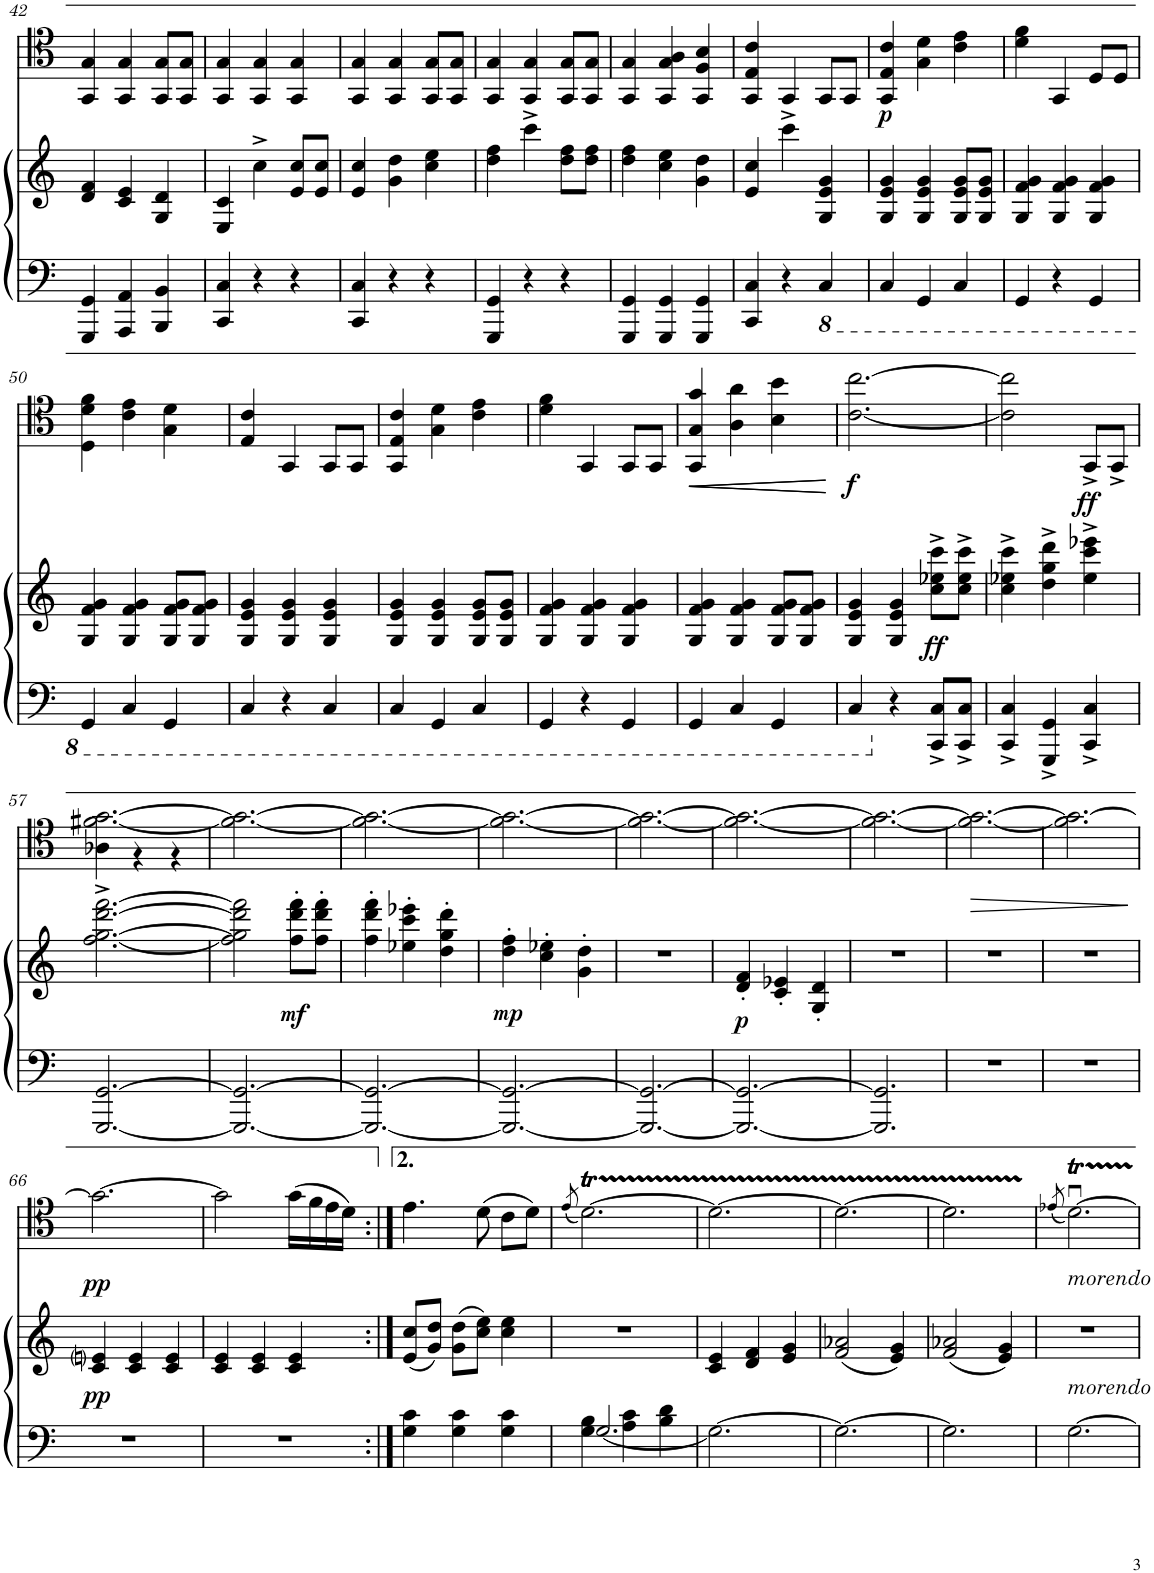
**kern	**kern	**dynam	**kern	**dynam
*part2	*part2	*part2	*part1	*part1
*staff3	*staff2	*staff2/3	*staff1	*staff1
*I"Piano	*	*	*I"Cello	*
*I'Pno	*	*	*	*
!!LO:PB:g=z
*clefF4	*clefG2	*	*clefC4	*
*k[]	*k[]	*	*k[]	*
*M3/4	*M3/4	*	*M3/4	*
=42	=42	=42	=42	=42
4GGG/ 4GG/	4d/ 4f/	.	4GG/ 4G/	.
4AAA/ 4AA/	4c/ 4e/	.	4GG/ 4G/	.
4BBB/ 4BB/	4G/ 4d/	.	8GG/ 8G/L	.
.	.	.	8GG/ 8G/J	.
=43	=43	=43	=43	=43
4CC/ 4C/	4E/ 4c/	.	4GG/ 4G/	.
4r	4cc^\	.	4GG/ 4G/	.
4r	8e/ 8cc/L	.	4GG/ 4G/	.
.	8e/ 8cc/J	.	.	.
=44	=44	=44	=44	=44
4CC/ 4C/	4e/ 4cc/	.	4GG/ 4G/	.
4r	4g\ 4dd\	.	4GG/ 4G/	.
4r	4cc\ 4ee\	.	8GG/ 8G/L	.
.	.	.	8GG/ 8G/J	.
=45	=45	=45	=45	=45
4GGG/ 4GG/	4dd\ 4ff\	.	4GG/ 4G/	.
4r	4ccc^\	.	4GG/ 4G/	.
4r	8dd\ 8ff\L	.	8GG/ 8G/L	.
.	8dd\ 8ff\J	.	8GG/ 8G/J	.
=46	=46	=46	=46	=46
4GGG/ 4GG/	4dd\ 4ff\	.	4GG/ 4G/	.
4GGG/ 4GG/	4cc\ 4ee\	.	4GG/ 4G/ 4A/	.
4GGG/ 4GG/	4g\ 4dd\	.	4GG/ 4F/ 4B/	.
=47	=47	=47	=47	=47
4CC/ 4C/	4e/ 4cc/	.	4GG/ 4E/ 4c/	.
4r	4ccc^\	.	4GG/	.
*8ba	*	*	*	*
4CC/	4G/ 4e/ 4g/	.	8GG/L	.
.	.	.	8GG/J	.
=48	=48	=48	=48	=48
!	!	!	!	!LO:DY:b
4CC/	4G/ 4e/ 4g/	.	4GG/ 4E/ 4c/	p
4GGG/	4G/ 4e/ 4g/	.	4G\ 4d\	.
4CC/	8G/ 8e/ 8g/L	.	4c\ 4e\	.
.	8G/ 8e/ 8g/J	.	.	.
=49	=49	=49	=49	=49
4GGG/	4G/ 4f/ 4g/	.	4d\ 4f\	.
4r	4G/ 4f/ 4g/	.	4GG/	.
4GGG/	4G/ 4f/ 4g/	.	8D/L	.
.	.	.	8D/J	.
!!LO:LB:g=z
=50	=50	=50	=50	=50
4GGG/	4G/ 4f/ 4g/	.	4D\ 4d\ 4f\	.
4CC/	4G/ 4f/ 4g/	.	4c\ 4e\	.
4GGG/	8G/ 8f/ 8g/L	.	4G\ 4d\	.
.	8G/ 8f/ 8g/J	.	.	.
=51	=51	=51	=51	=51
4CC/	4G/ 4e/ 4g/	.	4E/ 4c/	.
4r	4G/ 4e/ 4g/	.	4GG/	.
4CC/	4G/ 4e/ 4g/	.	8GG/L	.
.	.	.	8GG/J	.
=52	=52	=52	=52	=52
4CC/	4G/ 4e/ 4g/	.	4GG/ 4E/ 4c/	.
4GGG/	4G/ 4e/ 4g/	.	4G\ 4d\	.
4CC/	8G/ 8e/ 8g/L	.	4c\ 4e\	.
.	8G/ 8e/ 8g/J	.	.	.
=53	=53	=53	=53	=53
4GGG/	4G/ 4f/ 4g/	.	4d\ 4f\	.
4r	4G/ 4f/ 4g/	.	4GG/	.
4GGG/	4G/ 4f/ 4g/	.	8GG/L	.
.	.	.	8GG/J	.
=54	=54	=54	=54	=54
!	!	!	!	!LO:HP:b
4GGG/	4G/ 4f/ 4g/	.	4GG/ 4G/ 4g/	<
!	!	!	!	!LO:HP:b
4CC/	4G/ 4f/ 4g/	.	4A\ 4a\	<
4GGG/	8G/ 8f/ 8g/L	.	4B\ 4b\	.
.	8G/ 8f/ 8g/J	.	.	.
.	.	.	.	[ [
=55	=55	=55	=55	=55
!	!	!	!	!LO:DY:b
4CC/	4G/ 4e/ 4g/	.	[2.c\ [2.cc\	f
*X8ba	*	*	*	*
4r	4G/ 4e/ 4g/	.	.	.
!	!	!LO:DY:b	!	!
8CC/^ 8C/^L	8cc\^ 8ee-X\^ 8ccc\^L	ff	.	.
8CC/^ 8C/^J	8cc\^ 8ee-\^ 8ccc\^J	.	.	.
=56	=56	=56	=56	=56
4CC/^ 4C/^	4cc\^ 4ee-X\^ 4ccc\^	.	2c\] 2cc\]	.
4GGG/^ 4GG/^	4dd\^ 4gg\^ 4ddd\^	.	.	.
!	!	!	!	!LO:DY:b
4CC/^ 4C/^	4ee-\^ 4ccc\^ 4eee-X\^	.	8GG^/L	ff
.	.	.	8GG^/J	.
!!LO:LB:g=z
=57	=57	=57	=57	=57
*	*	*	*^	*
[2.GGG/ [2.GG/	[2.ff\^ [2.gg\^ [2.ddd\^ [2.fff\^	.	[2.f#X\ [>2.g\	4A-X\	.
.	.	.	.	4r	.
.	.	.	.	4r	.
*	*	*	*v	*v	*
=58	=58	=58	=58	=58
2.GGG/_ 2.GG/_	2ff\] 2gg\] 2ddd\] 2fff\]	.	2.f#\_ 2.g\_	.
!	!	!LO:DY:b	!	!
.	8ff\' 8ddd\' 8fff\'L	mf	.	.
.	8ff\' 8ddd\' 8fff\'J	.	.	.
=59	=59	=59	=59	=59
2.GGG/_ 2.GG/_	4ff\' 4ddd\' 4fff\'	.	2.f#\_ 2.g\_	.
.	4ee-X\' 4ccc\' 4eee-X\'	.	.	.
.	4dd\' 4gg\' 4ddd\'	.	.	.
=60	=60	=60	=60	=60
!	!	!LO:DY:b	!	!
2.GGG/_ 2.GG/_	4dd\' 4ff\'	mp	2.f#\_ 2.g\_	.
.	4cc\' 4ee-X\'	.	.	.
.	4g\' 4dd\'	.	.	.
=61	=61	=61	=61	=61
2.GGG/_ 2.GG/_	2.r	.	2.f#\_ 2.g\_	.
=62	=62	=62	=62	=62
!	!	!LO:DY:b	!	!
2.GGG/_ 2.GG/_	4d/' 4f/'	p	2.f#\_ 2.g\_	.
.	4c/' 4e-X/'	.	.	.
.	4G/' 4d/'	.	.	.
=63	=63	=63	=63	=63
2.GGG/] 2.GG/]	2.r	.	2.f#\_ 2.g\_	.
=64	=64	=64	=64	=64
!	!	!	!	!LO:HP:b
2.r	2.r	.	2.f#\_ 2.g\_	>
=65	=65	=65	=65	=65
2.r	2.r	.	2.f#\] 2.g\_	.
.	.	.	.	]
!!LO:LB:g=z
=66	=66	=66	=66	=66
!	!	!LO:DY:b	!	!LO:DY:b
2.r	4c/ 4eni/	pp	2.g\_	pp
.	4c/ 4e/	.	.	.
.	4c/ 4e/	.	.	.
=67	=67	=67	=67	=67
2.r	4c/ 4e/	.	2g\]	.
.	4c/ 4e/	.	.	.
.	4c/ 4e/	.	(16g\LL	.
.	.	.	16f\	.
.	.	.	16e\	.
.	.	.	16d\JJ)	.
=68:|!	=68:|!	=68:|!	=68:|!	=68:|!
4G\ 4c\	(8e/ 8cc/L	.	4.e\	.
.	8g/ 8dd/J)	.	.	.
4G\ 4c\	(8g\ 8dd\L	.	.	.
.	8cc\ 8ee\J)	.	(8d\	.
4G\ 4c\	4cc\ 4ee\	.	8c\L	.
.	.	.	8d\J)	.
=69	=69	=69	=69	=69
.	.	.	(8qe/	.
*^	*	*	*	*
[<2.G/	4G\ 4B\	2.r	.	[2.dT\)	.
.	4A\ 4c\	.	.	.	.
.	4B\ 4d\	.	.	.	.
*v	*v	*	*	*	*
=70	=70	=70	=70	=70
2.G\_	4c/ 4e/	.	2.d\_	.
.	4d/ 4f/	.	.	.
.	4e/ 4g/	.	.	.
=71	=71	=71	=71	=71
2.G\_	(2f/ 2a-X/	.	2.d\_	.
.	4e/ 4g/)	.	.	.
=72	=72	=72	=72	=72
2.G\]	(2f/ 2a-X/	.	2.dTTT\]	.
.	4e/ 4g/)	.	.	.
=73	=73	=73	=73	=73
.	.	.	(8qe-X/	.
!	!	!	!LO:TX:b:i:t=morendo	!
!	!LO:TX:b:i:t=morendo	!	!	!
[2.G\	2.r	.	[2.dTu\)	.
=	=	=	=	=
*-	*-	*-	*-	*-
